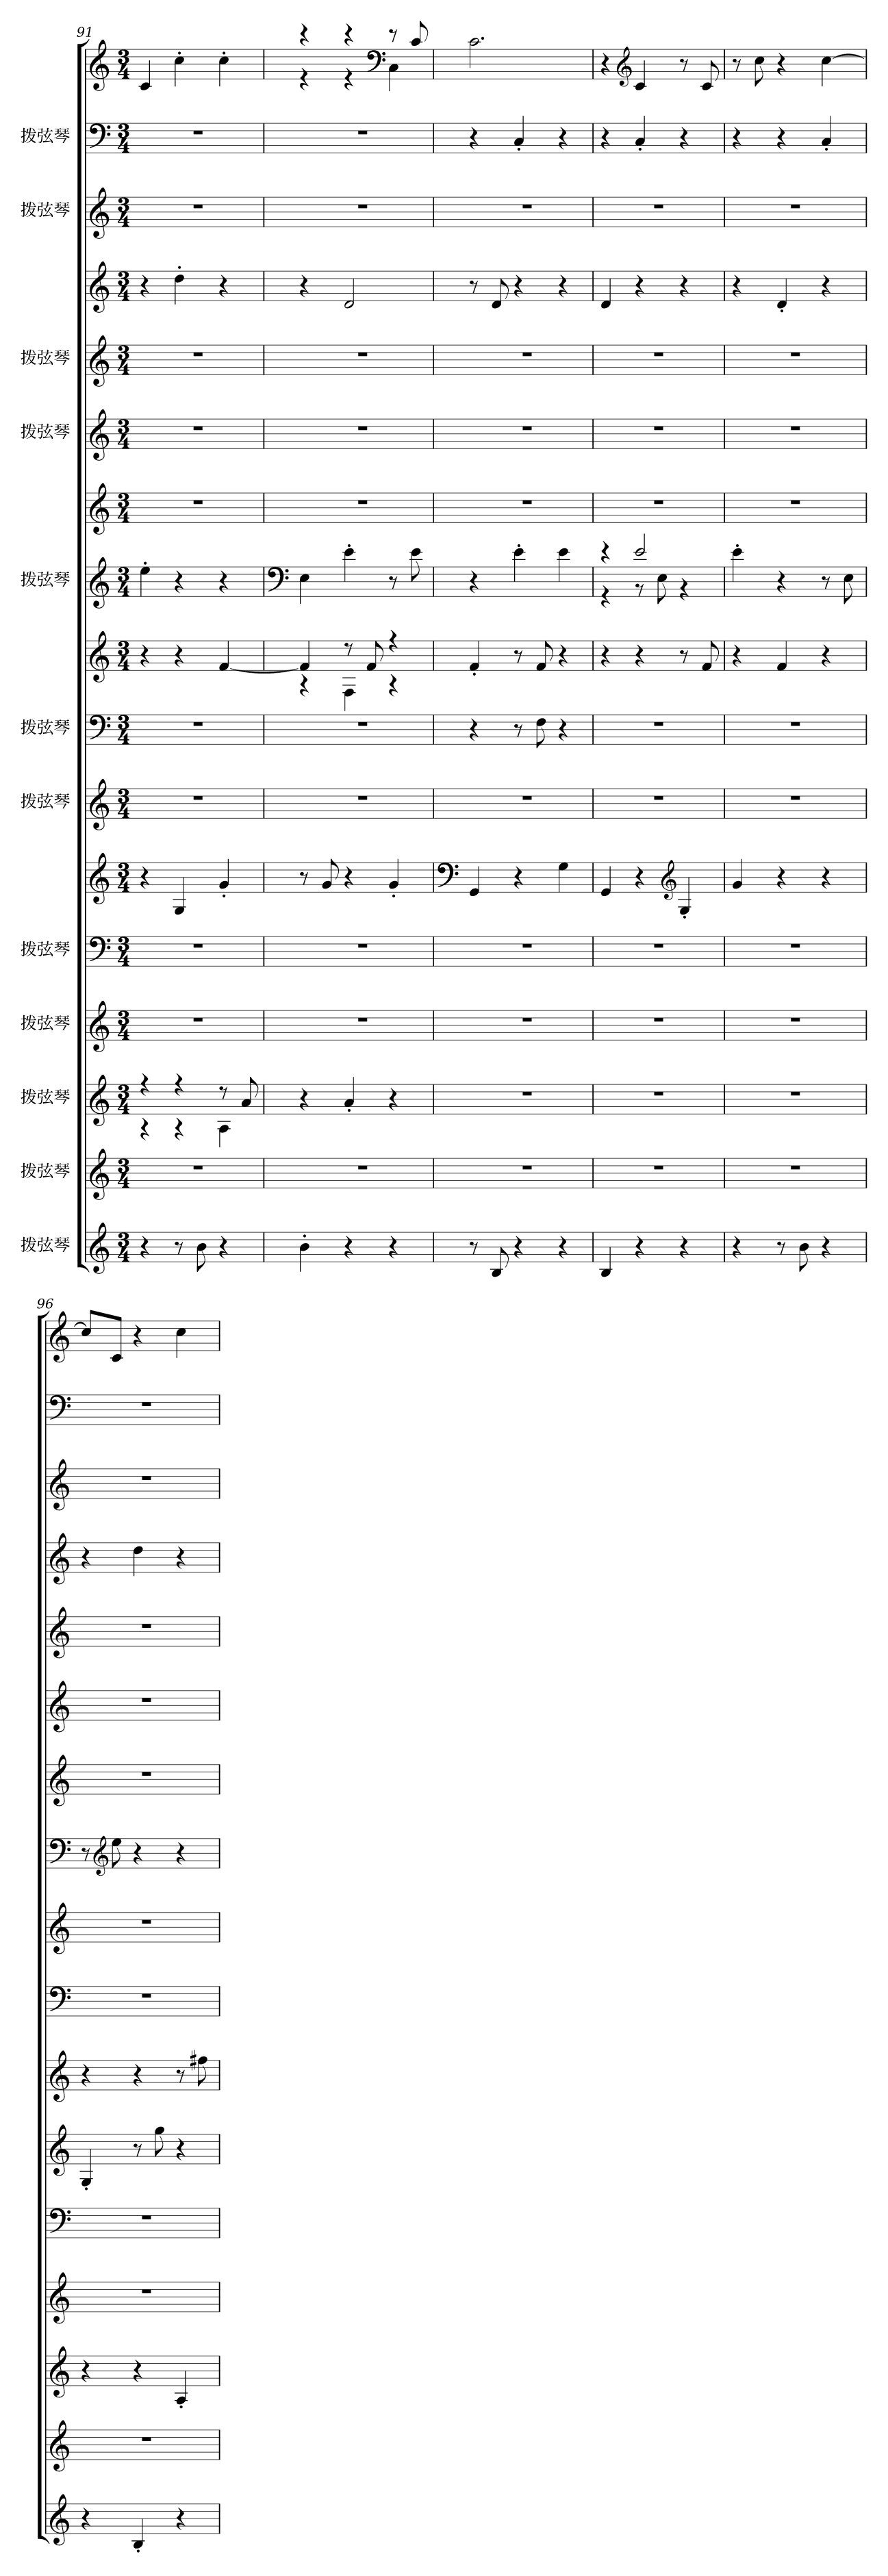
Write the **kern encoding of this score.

**kern	**kern	**kern	**kern	**kern	**kern	**kern	**kern	**kern	**kern	**kern	**kern	**kern	**kern	**kern	**kern	**kern
*part12	*part11	*part10	*part9	*part8	*part8	*part7	*part6	*part6	*part5	*part5	*part4	*part3	*part3	*part2	*part1	*part1
*staff17	*staff16	*staff15	*staff14	*staff13	*staff12	*staff11	*staff10	*staff9	*staff8	*staff7	*staff6	*staff5	*staff4	*staff3	*staff2	*staff1
*I"拨弦琴	*I"拨弦琴	*I"拨弦琴	*I"拨弦琴	*I"拨弦琴	*	*I"拨弦琴	*I"拨弦琴	*	*I"拨弦琴	*	*I"拨弦琴	*I"拨弦琴	*	*I"拨弦琴	*I"拨弦琴	*
*clefG2	*clefG2	*clefG2	*clefG2	*clefF4	*clefG2	*clefG2	*clefF4	*clefG2	*clefG2	*clefG2	*clefG2	*clefG2	*clefG2	*clefG2	*clefF4	*clefG2
*k[]	*k[]	*k[]	*k[]	*k[]	*k[]	*k[]	*k[]	*k[]	*k[]	*k[]	*k[]	*k[]	*k[]	*k[]	*k[]	*k[]
*M3/4	*M3/4	*M3/4	*M3/4	*M3/4	*M3/4	*M3/4	*M3/4	*M3/4	*M3/4	*M3/4	*M3/4	*M3/4	*M3/4	*M3/4	*M3/4	*M3/4
=91	=91	=91	=91	=91	=91	=91	=91	=91	=91	=91	=91	=91	=91	=91	=91	=91
*	*	*^	*	*	*	*	*	*	*	*	*	*	*	*	*	*
4r	2.r	4r	4r	2.r	2.r	4r	2.r	2.r	4r	4ee'\	2.r	2.r	2.r	4r	2.r	2.r	4c/
8r	.	4r	4r	.	.	4G/	.	.	4r	4r	.	.	.	4dd'\	.	.	4cc'\
8b\	.	.	.	.	.	.	.	.	.	.	.	.	.	.	.	.	.
4r	.	8r	4A\	.	.	4g'/	.	.	[4f/	4r	.	.	.	4r	.	.	4cc'\
.	.	8a/	.	.	.	.	.	.	.	.	.	.	.	.	.	.	.
*	*	*v	*v	*	*	*	*	*	*	*	*	*	*	*	*	*	*
=92	=92	=92	=92	=92	=92	=92	=92	=92	=92	=92	=92	=92	=92	=92	=92	=92
*	*	*	*	*	*	*	*	*	*clefF4	*	*	*	*	*	*	*
*	*	*	*	*	*	*	*	*^	*	*	*	*	*	*	*	*^
4b'\	2.r	4r	2.r	2.r	8r	2.r	2.r	4f/]	4r	4E\	2.r	2.r	2.r	4r	2.r	2.r	4r	4r
.	.	.	.	.	8g/	.	.	.	.	.	.	.	.	.	.	.	.	.
4r	.	4a'/	.	.	4r	.	.	8r	4F\	4e'\	.	.	.	2d/	.	.	4r	4r
.	.	.	.	.	.	.	.	8f/	.	.	.	.	.	.	.	.	.	.
*	*	*	*	*	*	*	*	*	*	*	*	*	*	*	*	*	*clefF4	*
4r	.	4r	.	.	4g'/	.	.	4r	4r	8r	.	.	.	.	.	.	8r	4C\
.	.	.	.	.	.	.	.	.	.	8e\	.	.	.	.	.	.	8c/	.
*	*	*	*	*	*	*	*	*v	*v	*	*	*	*	*	*	*	*v	*v
=93	=93	=93	=93	=93	=93	=93	=93	=93	=93	=93	=93	=93	=93	=93	=93	=93
*	*	*	*	*	*clefF4	*	*	*	*	*	*	*	*	*	*	*
8r	2.r	2.r	2.r	2.r	4GG/	2.r	4r	4f'/	4r	2.r	2.r	2.r	8r	2.r	4r	2.c\
8B/	.	.	.	.	.	.	.	.	.	.	.	.	8d/	.	.	.
4r	.	.	.	.	4r	.	8r	8r	4e'\	.	.	.	4r	.	4C'/	.
.	.	.	.	.	.	.	8F\	8f/	.	.	.	.	.	.	.	.
4r	.	.	.	.	4G\	.	4r	4r	4e\	.	.	.	4r	.	4r	.
!!LO:PB:g=z
=94	=94	=94	=94	=94	=94	=94	=94	=94	=94	=94	=94	=94	=94	=94	=94	=94
*	*	*	*	*	*	*	*	*	*^	*	*	*	*	*	*	*
4B/	2.r	2.r	2.r	2.r	4GG/	2.r	2.r	4r	4r	4r	2.r	2.r	2.r	4d/	2.r	4r	4r
*	*	*	*	*	*	*	*	*	*	*	*	*	*	*	*	*	*clefG2
4r	.	.	.	.	4r	.	.	4r	2e/	8r	.	.	.	4r	.	4C'/	4c/
.	.	.	.	.	.	.	.	.	.	8E\	.	.	.	.	.	.	.
*	*	*	*	*	*clefG2	*	*	*	*	*	*	*	*	*	*	*	*
4r	.	.	.	.	4G'/	.	.	8r	.	4r	.	.	.	4r	.	4r	8r
.	.	.	.	.	.	.	.	8f/	.	.	.	.	.	.	.	.	8c/
*	*	*	*	*	*	*	*	*	*v	*v	*	*	*	*	*	*	*
=95	=95	=95	=95	=95	=95	=95	=95	=95	=95	=95	=95	=95	=95	=95	=95	=95
4r	2.r	2.r	2.r	2.r	4g/	2.r	2.r	4r	4e'\	2.r	2.r	2.r	4r	2.r	4r	8r
.	.	.	.	.	.	.	.	.	.	.	.	.	.	.	.	8cc\
8r	.	.	.	.	4r	.	.	4f/	4r	.	.	.	4d'/	.	4r	4r
8b\	.	.	.	.	.	.	.	.	.	.	.	.	.	.	.	.
4r	.	.	.	.	4r	.	.	4r	8r	.	.	.	4r	.	4C'/	[4cc\
.	.	.	.	.	.	.	.	.	8E\	.	.	.	.	.	.	.
=96	=96	=96	=96	=96	=96	=96	=96	=96	=96	=96	=96	=96	=96	=96	=96	=96
4r	2.r	4r	2.r	2.r	4G'/	4r	2.r	2.r	8r	2.r	2.r	2.r	4r	2.r	2.r	8cc/L]
*	*	*	*	*	*	*	*	*	*clefG2	*	*	*	*	*	*	*
.	.	.	.	.	.	.	.	.	8ee\	.	.	.	.	.	.	8c/J
4B'/	.	4r	.	.	8r	4r	.	.	4r	.	.	.	4dd\	.	.	4r
.	.	.	.	.	8gg\	.	.	.	.	.	.	.	.	.	.	.
4r	.	4A'/	.	.	4r	8r	.	.	4r	.	.	.	4r	.	.	4cc\
.	.	.	.	.	.	8ff#X\	.	.	.	.	.	.	.	.	.	.
=	=	=	=	=	=	=	=	=	=	=	=	=	=	=	=	=
*-	*-	*-	*-	*-	*-	*-	*-	*-	*-	*-	*-	*-	*-	*-	*-	*-
